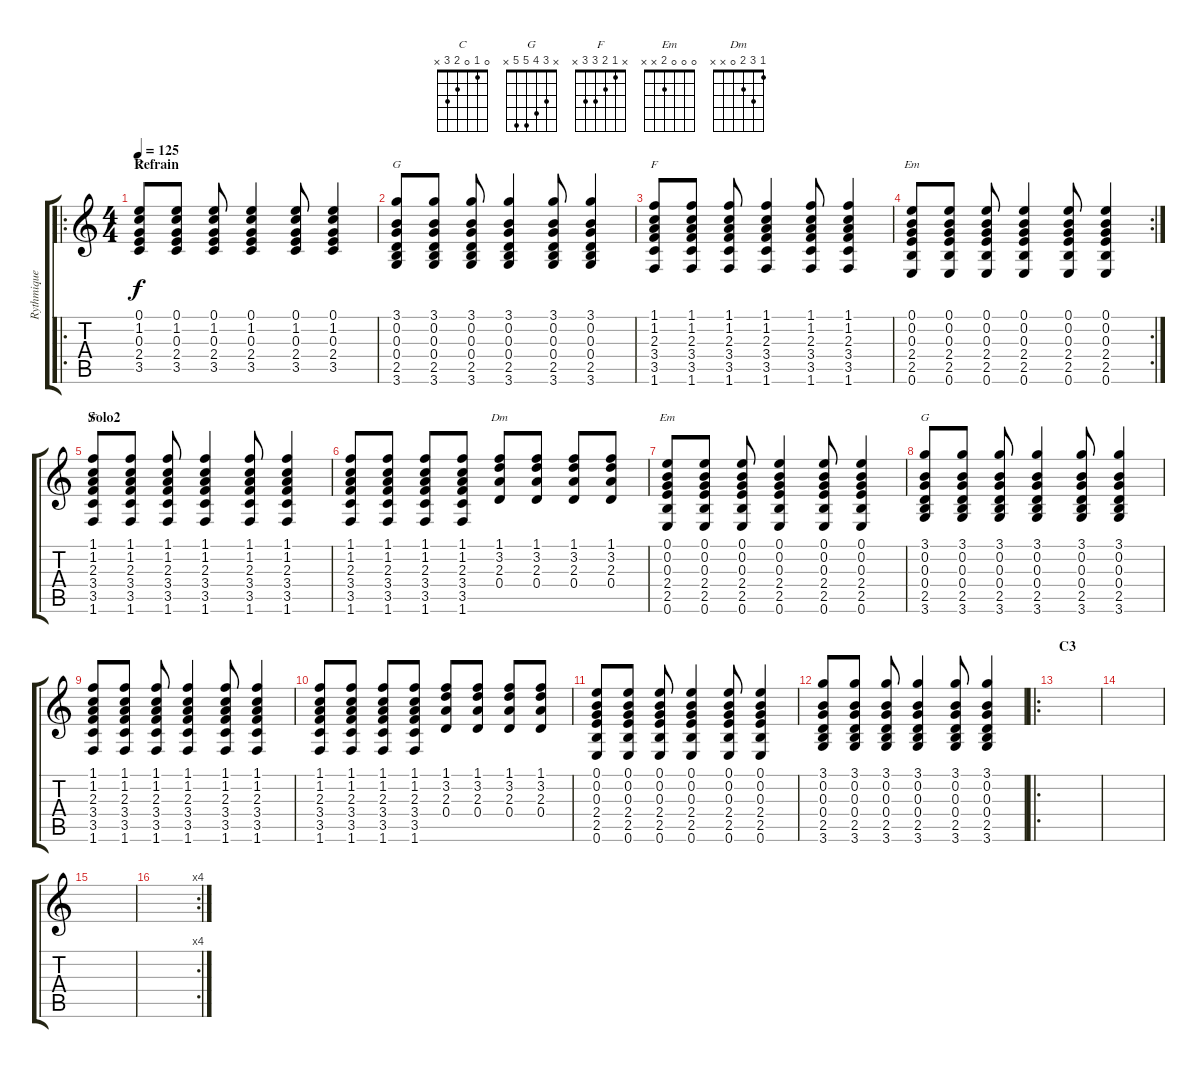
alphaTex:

\track ("Rythmique" "Rythmique") {instrument acousticguitarsteel}
\staff {score tabs}
\tuning (E4 B3 G3 D3 A2 E2) {hide}
\chord ("C" 0 1 0 2 3 x)
\chord ("G" 3 0 0 0 2 3)
\chord ("F" 1 1 2 3 0 1) {barre 1}
\chord ("Em" x 0 0 2 2 x)
\chord ("F" x 1 2 3 3 x)
\chord ("Dm" 1 3 2 0 x x)
\chord ("Em" 0 0 0 2 x x)
\chord ("G" x 3 4 5 5 x)
\ro
\ts (4 4)
\section ("" "Refrain")
\tempo 125
\clef g2
\ks c
(0.1 1.2 0.3 2.4 3.5).8{ch "C" dy f} (0.1 1.2 0.3 2.4 3.5).8 (0.1 1.2 0.3 2.4 3.5).8 (0.1 1.2 0.3 2.4 3.5).4 (0.1 1.2 0.3 2.4 3.5).8 (0.1 1.2 0.3 2.4 3.5).4 |
(3.1 0.2 0.3 0.4 2.5 3.6).8{ch "G"} (3.1 0.2 0.3 0.4 2.5 3.6).8 (3.1 0.2 0.3 0.4 2.5 3.6).8 (3.1 0.2 0.3 0.4 2.5 3.6).4 (3.1 0.2 0.3 0.4 2.5 3.6).8 (3.1 0.2 0.3 0.4 2.5 3.6).4 |
(1.1 1.2 2.3 3.4 3.5 1.6).8{ch "F"} (1.1 1.2 2.3 3.4 3.5 1.6).8 (1.1 1.2 2.3 3.4 3.5 1.6).8 (1.1 1.2 2.3 3.4 3.5 1.6).4 (1.1 1.2 2.3 3.4 3.5 1.6).8 (1.1 1.2 2.3 3.4 3.5 1.6).4 |
\rc 2
(0.1 0.2 0.3 2.4 2.5 0.6).8{ch "Em"} (0.1 0.2 0.3 2.4 2.5 0.6).8 (0.1 0.2 0.3 2.4 2.5 0.6).8 (0.1 0.2 0.3 2.4 2.5 0.6).4 (0.1 0.2 0.3 2.4 2.5 0.6).8 (0.1 0.2 0.3 2.4 2.5 0.6).4 |
\section ("" "Solo2")
(1.1 1.2 2.3 3.4 3.5 1.6).8{ch "F"} (1.1 1.2 2.3 3.4 3.5 1.6).8 (1.1 1.2 2.3 3.4 3.5 1.6).8 (1.1 1.2 2.3 3.4 3.5 1.6).4 (1.1 1.2 2.3 3.4 3.5 1.6).8 (1.1 1.2 2.3 3.4 3.5 1.6).4 |
(1.1 1.2 2.3 3.4 3.5 1.6).8 (1.1 1.2 2.3 3.4 3.5 1.6).8 (1.1 1.2 2.3 3.4 3.5 1.6).8 (1.1 1.2 2.3 3.4 3.5 1.6).8 (1.1 3.2 2.3 0.4).8{ch "Dm"} (1.1 3.2 2.3 0.4).8 (1.1 3.2 2.3 0.4).8 (1.1 3.2 2.3 0.4).8 |
(0.1 0.2 0.3 2.4 2.5 0.6).8{ch "Em"} (0.1 0.2 0.3 2.4 2.5 0.6).8 (0.1 0.2 0.3 2.4 2.5 0.6).8 (0.1 0.2 0.3 2.4 2.5 0.6).4 (0.1 0.2 0.3 2.4 2.5 0.6).8 (0.1 0.2 0.3 2.4 2.5 0.6).4 |
(3.1 0.2 0.3 0.4 2.5 3.6).8{ch "G"} (3.1 0.2 0.3 0.4 2.5 3.6).8 (3.1 0.2 0.3 0.4 2.5 3.6).8 (3.1 0.2 0.3 0.4 2.5 3.6).4 (3.1 0.2 0.3 0.4 2.5 3.6).8 (3.1 0.2 0.3 0.4 2.5 3.6).4 |
(1.1 1.2 2.3 3.4 3.5 1.6).8 (1.1 1.2 2.3 3.4 3.5 1.6).8 (1.1 1.2 2.3 3.4 3.5 1.6).8 (1.1 1.2 2.3 3.4 3.5 1.6).4 (1.1 1.2 2.3 3.4 3.5 1.6).8 (1.1 1.2 2.3 3.4 3.5 1.6).4 |
(1.1 1.2 2.3 3.4 3.5 1.6).8 (1.1 1.2 2.3 3.4 3.5 1.6).8 (1.1 1.2 2.3 3.4 3.5 1.6).8 (1.1 1.2 2.3 3.4 3.5 1.6).8 (1.1 3.2 2.3 0.4).8 (1.1 3.2 2.3 0.4).8 (1.1 3.2 2.3 0.4).8 (1.1 3.2 2.3 0.4).8 |
(0.1 0.2 0.3 2.4 2.5 0.6).8 (0.1 0.2 0.3 2.4 2.5 0.6).8 (0.1 0.2 0.3 2.4 2.5 0.6).8 (0.1 0.2 0.3 2.4 2.5 0.6).4 (0.1 0.2 0.3 2.4 2.5 0.6).8 (0.1 0.2 0.3 2.4 2.5 0.6).4 |
(3.1 0.2 0.3 0.4 2.5 3.6).8 (3.1 0.2 0.3 0.4 2.5 3.6).8 (3.1 0.2 0.3 0.4 2.5 3.6).8 (3.1 0.2 0.3 0.4 2.5 3.6).4 (3.1 0.2 0.3 0.4 2.5 3.6).8 (3.1 0.2 0.3 0.4 2.5 3.6).4 |
\ro
\section ("" "C3")
|
|
|
\rc 4
